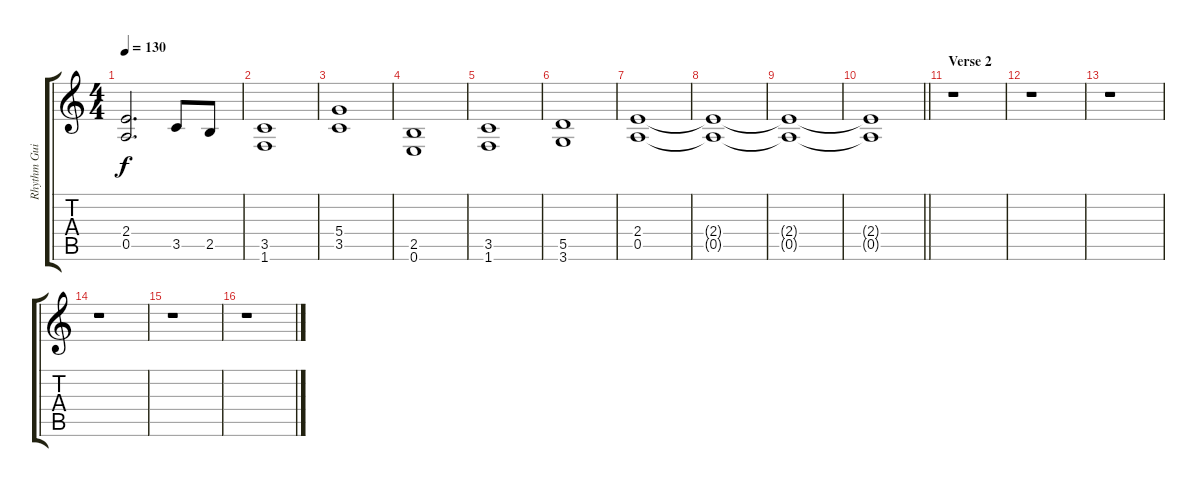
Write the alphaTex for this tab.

\track ("Rhythm Guitar 1: Juha-Pekka Alanen" "Rhythm Gui") {instrument acousticguitarnylon}
\staff {score tabs}
\tuning (E4 B3 G3 D3 A2 E2) {hide}
\ts (4 4)
\tempo 130
\clef g2
\ks aminor
(2.4 0.5).2{d dy f} 3.5.8 2.5.8 |
(3.5 1.6).1 |
(5.4 3.5).1 |
(2.5 0.6).1 |
(3.5 1.6).1 |
(5.5 3.6).1 |
(2.4 0.5).1 |
(2.4{t} 0.5{t}).1 |
(2.4{t} 0.5{t}).1 |
\barLineRight lightlight
(2.4{t} 0.5{t}).1 |
\section ("" "Verse 2")
r.1 |
r.1 |
r.1 |
r.1 |
r.1 |
r.1
